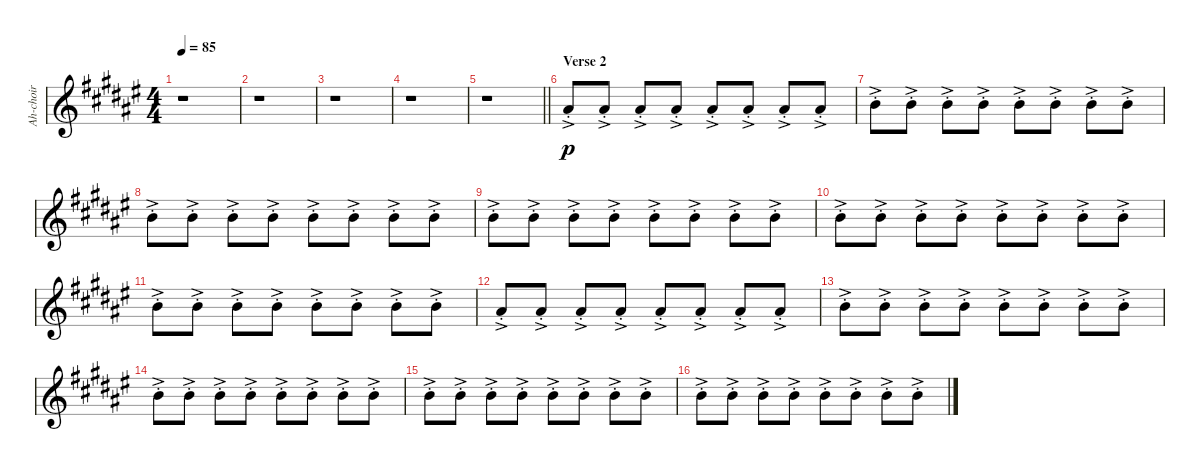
\track ("Ah-choir" "Ah-choir") {instrument choiraahs}
\staff {score}
\tuning (E4 B3 G3 D3 A2 E2 B1) {hide}
\ts (4 4)
\tempo 85
\clef g2
\ks f#
r.1{dy f} |
r.1 |
r.1 |
r.1 |
\barLineRight lightlight
r.1 |
\section ("" "Verse 2")
6.1{ac st}.8{dy p} 6.1{ac st}.8 6.1{ac st}.8 6.1{ac st}.8 6.1{ac st}.8 6.1{ac st}.8 6.1{ac st}.8 6.1{ac st}.8 |
7.1{ac st}.8 7.1{ac st}.8 7.1{ac st}.8 7.1{ac st}.8 7.1{ac st}.8 7.1{ac st}.8 7.1{ac st}.8 7.1{ac st}.8 |
7.1{ac st}.8 7.1{ac st}.8 7.1{ac st}.8 7.1{ac st}.8 7.1{ac st}.8 7.1{ac st}.8 7.1{ac st}.8 7.1{ac st}.8 |
7.1{ac st}.8 7.1{ac st}.8 7.1{ac st}.8 7.1{ac st}.8 7.1{ac st}.8 7.1{ac st}.8 7.1{ac st}.8 7.1{ac st}.8 |
7.1{ac st}.8 7.1{ac st}.8 7.1{ac st}.8 7.1{ac st}.8 7.1{ac st}.8 7.1{ac st}.8 7.1{ac st}.8 7.1{ac st}.8 |
7.1{ac st}.8 7.1{ac st}.8 7.1{ac st}.8 7.1{ac st}.8 7.1{ac st}.8 7.1{ac st}.8 7.1{ac st}.8 7.1{ac st}.8 |
6.1{ac st}.8 6.1{ac st}.8 6.1{ac st}.8 6.1{ac st}.8 6.1{ac st}.8 6.1{ac st}.8 6.1{ac st}.8 6.1{ac st}.8 |
7.1{ac st}.8 7.1{ac st}.8 7.1{ac st}.8 7.1{ac st}.8 7.1{ac st}.8 7.1{ac st}.8 7.1{ac st}.8 7.1{ac st}.8 |
7.1{ac st}.8 7.1{ac st}.8 7.1{ac st}.8 7.1{ac st}.8 7.1{ac st}.8 7.1{ac st}.8 7.1{ac st}.8 7.1{ac st}.8 |
7.1{ac st}.8 7.1{ac st}.8 7.1{ac st}.8 7.1{ac st}.8 7.1{ac st}.8 7.1{ac st}.8 7.1{ac st}.8 7.1{ac st}.8 |
7.1{ac st}.8 7.1{ac st}.8 7.1{ac st}.8 7.1{ac st}.8 7.1{ac st}.8 7.1{ac st}.8 7.1{ac st}.8 7.1{ac st}.8
